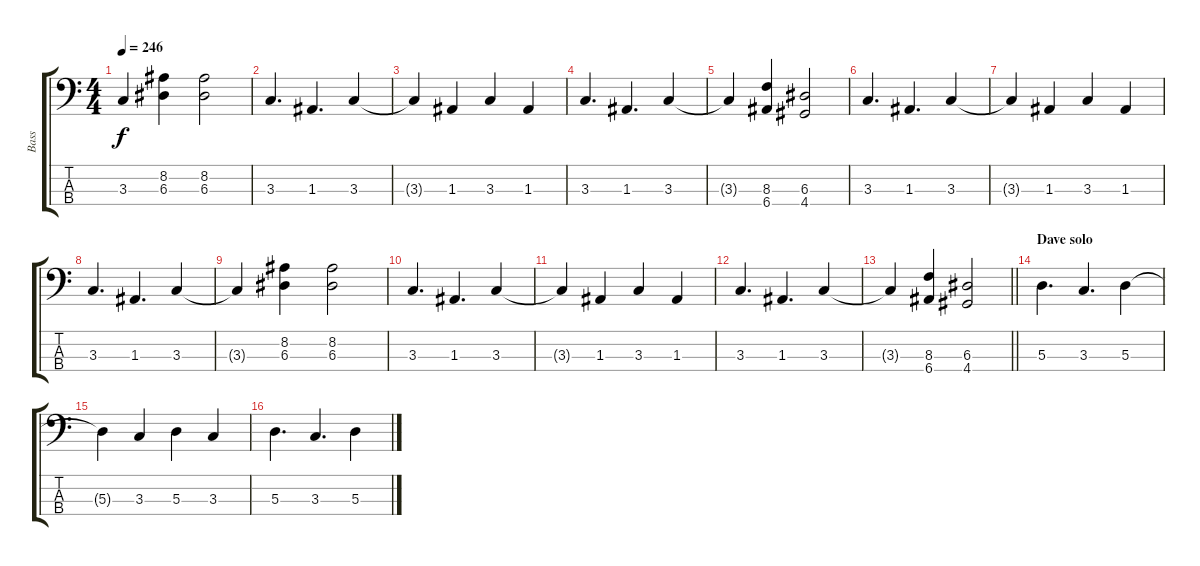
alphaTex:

\track ("Bass" "Bass") {instrument electricbassfinger}
\staff {score tabs}
\tuning (G2 D2 A1 E1) {hide}
\ts (4 4)
\tempo 246
\clef f4
\ks c
3.3{t}.4{dy f} (8.2 6.3).4 (8.2 6.3).2 |
3.3.4{d} 1.3.4{d} 3.3.4 |
3.3{t}.4 1.3.4 3.3.4 1.3.4 |
3.3.4{d} 1.3.4{d} 3.3.4 |
3.3{t}.4 (8.3 6.4).4 (6.3 4.4).2 |
3.3.4{d} 1.3.4{d} 3.3.4 |
3.3{t}.4 1.3.4 3.3.4 1.3.4 |
3.3.4{d} 1.3.4{d} 3.3.4 |
3.3{t}.4 (8.2 6.3).4 (8.2 6.3).2 |
3.3.4{d} 1.3.4{d} 3.3.4 |
3.3{t}.4 1.3.4 3.3.4 1.3.4 |
3.3.4{d} 1.3.4{d} 3.3.4 |
\barLineRight lightlight
3.3{t}.4 (8.3 6.4).4 (6.3 4.4).2 |
\section ("" "Dave solo")
5.3.4{d} 3.3.4{d} 5.3.4 |
5.3{t}.4 3.3.4 5.3.4 3.3.4 |
5.3.4{d} 3.3.4{d} 5.3.4
